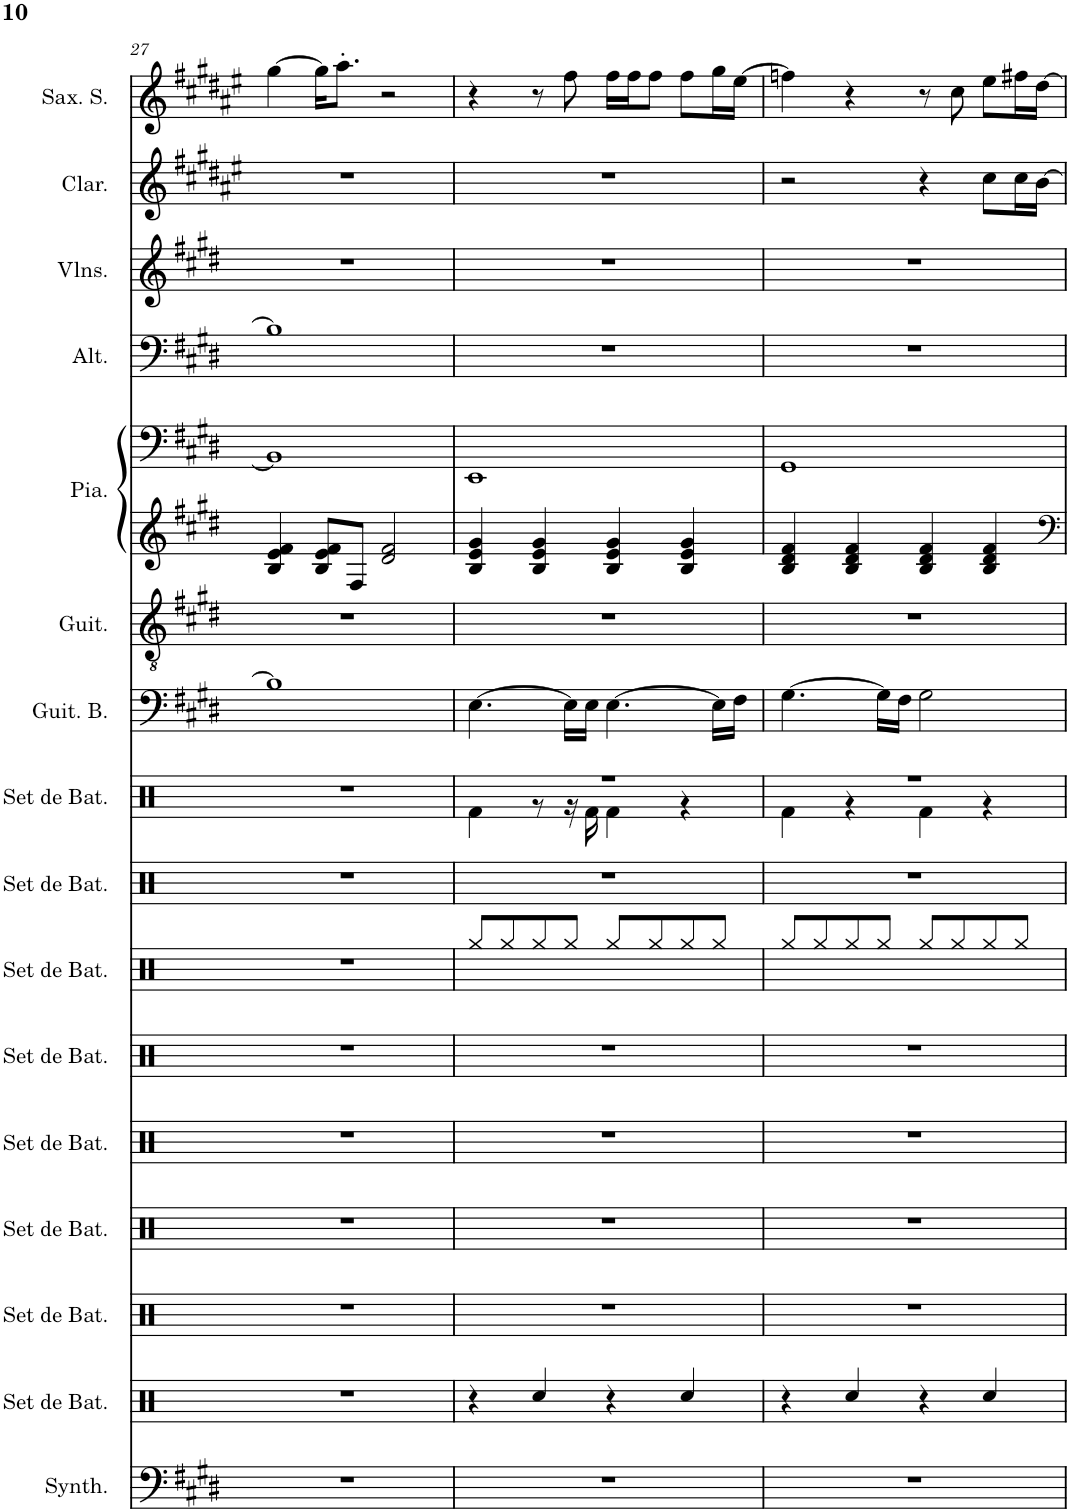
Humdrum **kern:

**kern	**kern	**kern	**kern	**kern	**kern	**kern	**kern	**kern	**kern	**kern	**kern	**kern	**kern	**kern	**kern	**kern
*part16	*part15	*part14	*part13	*part12	*part11	*part10	*part9	*part8	*part7	*part6	*part5	*part5	*part4	*part3	*part2	*part1
*staff17	*staff16	*staff15	*staff14	*staff13	*staff12	*staff11	*staff10	*staff9	*staff8	*staff7	*staff6	*staff5	*staff4	*staff3	*staff2	*staff1
*I"Synthétiseur de cuivres, synth2 | cello/EP/brass	*I"Set de batterie, snare	*I"Set de batterie, midtom	*I"Set de batterie, lowtom	*I"Set de batterie, lowesttom	*I"Set de batterie, hitom	*I"Set de batterie, hihat	*I"Set de batterie, crash	*I"Set de batterie, kick	*I"Guitare Basse, bass | synth bass	*I"Guitare Acoustique	*I"Piano, sunth4 | left   piano	*	*I"Altos	*I"Violons	*I"Clarinette	*I"Saxophone Soprano
*I'Synth.	*I'Set de Bat.	*I'Set de Bat.	*I'Set de Bat.	*I'Set de Bat.	*I'Set de Bat.	*I'Set de Bat.	*I'Set de Bat.	*I'Set de Bat.	*I'Guit. B.	*I'Guit.	*I'Pia.	*	*I'Alt.	*I'Vlns.	*I'Clar.	*I'Sax. S.
!!LO:PB:g=z
*clefF4	*clefX	*clefX	*clefX	*clefX	*clefX	*clefX	*clefX	*clefX	*clefF4	*clefGv2	*clefG2	*clefF4	*clefF4	*clefG2	*clefG2	*clefG2
*	*	*	*	*	*	*	*	*	*Trd7c12	*	*	*	*	*	*Trd1c2	*Trd1c2
*k[f#c#g#d#]	*k[]	*k[]	*k[]	*k[]	*k[]	*k[]	*k[]	*k[]	*k[f#c#g#d#]	*k[f#c#g#d#]	*k[f#c#g#d#]	*k[f#c#g#d#]	*k[f#c#g#d#]	*k[f#c#g#d#]	*k[f#c#g#d#a#e#]	*k[f#c#g#d#a#e#]
*M4/4	*M4/4	*M4/4	*M4/4	*M4/4	*M4/4	*M4/4	*M4/4	*M4/4	*M4/4	*M4/4	*M4/4	*M4/4	*M4/4	*M4/4	*M4/4	*M4/4
=27	=27	=27	=27	=27	=27	=27	=27	=27	=27	=27	=27	=27	=27	=27	=27	=27
1r	1r	1r	1r	1r	1r	1r	1r	1r	1B]	1r	4B/ 4e/ 4f#/	1BB]	1B]	1r	1r	[4gg#\
.	.	.	.	.	.	.	.	.	.	.	8B/ 8e/ 8f#/L	.	.	.	.	16gg#\KL]
.	.	.	.	.	.	.	.	.	.	.	.	.	.	.	.	8.aa#'\J
.	.	.	.	.	.	.	.	.	.	.	8F#/J	.	.	.	.	.
.	.	.	.	.	.	.	.	.	.	.	2d#/ 2f#/	.	.	.	.	2r
=28	=28	=28	=28	=28	=28	=28	=28	=28	=28	=28	=28	=28	=28	=28	=28	=28
*	*	*	*	*	*	*	*	*^	*	*	*	*	*	*	*	*
1r	4r	1r	1r	1r	1r	8Rgg/L	1r	1r	4Rf\	[4.E\	1r	4B/ 4e/ 4g#/	1EE	1r	1r	1r	4r
.	.	.	.	.	.	8Rgg/	.	.	.	.	.	.	.	.	.	.	.
.	4Rcc/	.	.	.	.	8Rgg/	.	.	8r	.	.	4B/ 4e/ 4g#/	.	.	.	.	8r
.	.	.	.	.	.	8Rgg/J	.	.	16r	16E\LL]	.	.	.	.	.	.	8ff#\
.	.	.	.	.	.	.	.	.	16Rf\	16E\JJ	.	.	.	.	.	.	.
.	4r	.	.	.	.	8Rgg/L	.	.	4Rf\	[4.E\	.	4B/ 4e/ 4g#/	.	.	.	.	16ff#\LL
.	.	.	.	.	.	.	.	.	.	.	.	.	.	.	.	.	16ff#\J
.	.	.	.	.	.	8Rgg/	.	.	.	.	.	.	.	.	.	.	8ff#\J
.	4Rcc/	.	.	.	.	8Rgg/	.	.	4r	.	.	4B/ 4e/ 4g#/	.	.	.	.	8ff#\L
.	.	.	.	.	.	8Rgg/J	.	.	.	16E\LL]	.	.	.	.	.	.	16gg#\L
.	.	.	.	.	.	.	.	.	.	16F#\JJ	.	.	.	.	.	.	[16ee#\JJ
=29	=29	=29	=29	=29	=29	=29	=29	=29	=29	=29	=29	=29	=29	=29	=29	=29	=29
1r	4r	1r	1r	1r	1r	8Rgg/L	1r	1r	4Rf\	[4.G#\	1r	4B/ 4d#/ 4f#/	1GG#	1r	1r	2r	4ffn\]
.	.	.	.	.	.	8Rgg/	.	.	.	.	.	.	.	.	.	.	.
.	4Rcc/	.	.	.	.	8Rgg/	.	.	4r	.	.	4B/ 4d#/ 4f#/	.	.	.	.	4r
.	.	.	.	.	.	8Rgg/J	.	.	.	16G#\LL]	.	.	.	.	.	.	.
.	.	.	.	.	.	.	.	.	.	16F#\JJ	.	.	.	.	.	.	.
.	4r	.	.	.	.	8Rgg/L	.	.	4Rf\	2G#\	.	4B/ 4d#/ 4f#/	.	.	.	4r	8r
.	.	.	.	.	.	8Rgg/	.	.	.	.	.	.	.	.	.	.	8cc#\
.	4Rcc/	.	.	.	.	8Rgg/	.	.	4r	.	.	4B/ 4d#/ 4f#/	.	.	.	8cc#\L	8ee#\L
.	.	.	.	.	.	8Rgg/J	.	.	.	.	.	.	.	.	.	16cc#\L	16ff#X\L
.	.	.	.	.	.	.	.	.	.	.	.	.	.	.	.	[16b\JJ	[16dd#\JJ
*	*	*	*	*	*	*	*	*v	*v	*	*	*	*	*	*	*	*
=	=	=	=	=	=	=	=	=	=	=	=	=	=	=	=	=
*-	*-	*-	*-	*-	*-	*-	*-	*-	*-	*-	*-	*-	*-	*-	*-	*-
